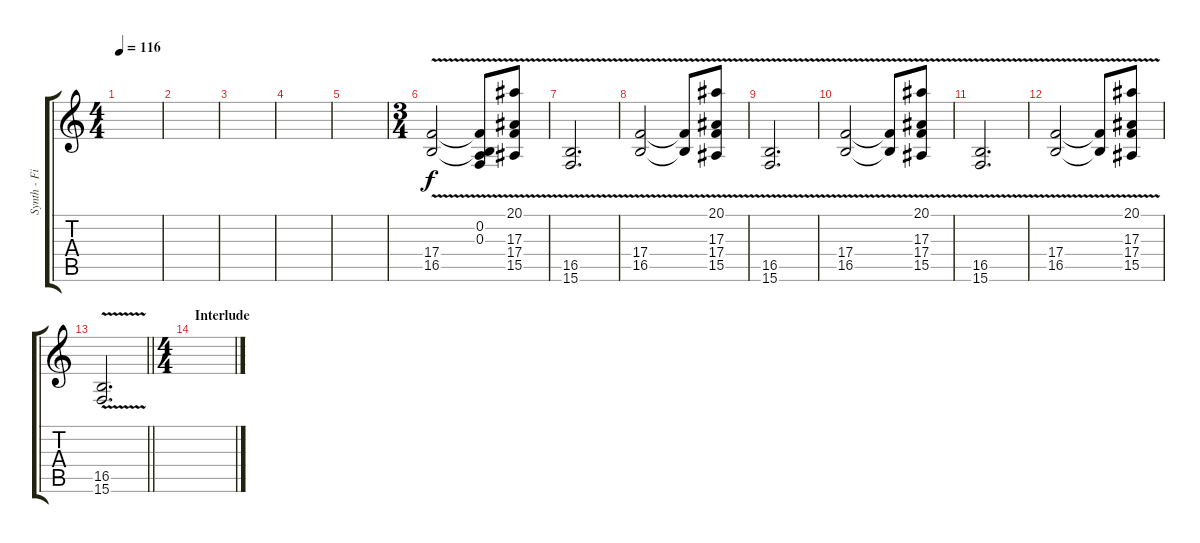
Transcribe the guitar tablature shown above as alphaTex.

\track ("Synth - Fills 5" "Synth - Fi") {instrument stringensemble1}
\staff {score tabs}
\tuning (D4 A3 F3 C3 G2 D2) {hide}
\ts (4 4)
\tempo 116
\clef g2
\ks c
|
|
|
|
|
\ts (3 4)
(17.4{v} 16.5{v}).2{volume 10 instrument stringensemble1} (0.2 0.3 17.4{t} 16.5{t}).8 (20.1 17.3{v} 17.4{v} 15.5{v}).8 |
(16.5{v} 15.6{v}).2{d} |
(17.4{v} 16.5{v}).2{instrument stringensemble1} (17.4{t} 16.5{t}).8 (20.1 17.3{v} 17.4{v} 15.5{v}).8 |
(16.5{v} 15.6{v}).2{d} |
(17.4{v} 16.5{v}).2 (17.4{t} 16.5{t}).8 (20.1 17.3{v} 17.4{v} 15.5{v}).8 |
(16.5{v} 15.6{v}).2{d} |
(17.4{v} 16.5{v}).2{instrument stringensemble1} (17.4{t} 16.5{t}).8 (20.1 17.3{v} 17.4{v} 15.5{v}).8 |
\barLineRight lightlight
(16.5{v} 15.6{v}).2{d} |
\ts (4 4)
\section ("" "Interlude")
